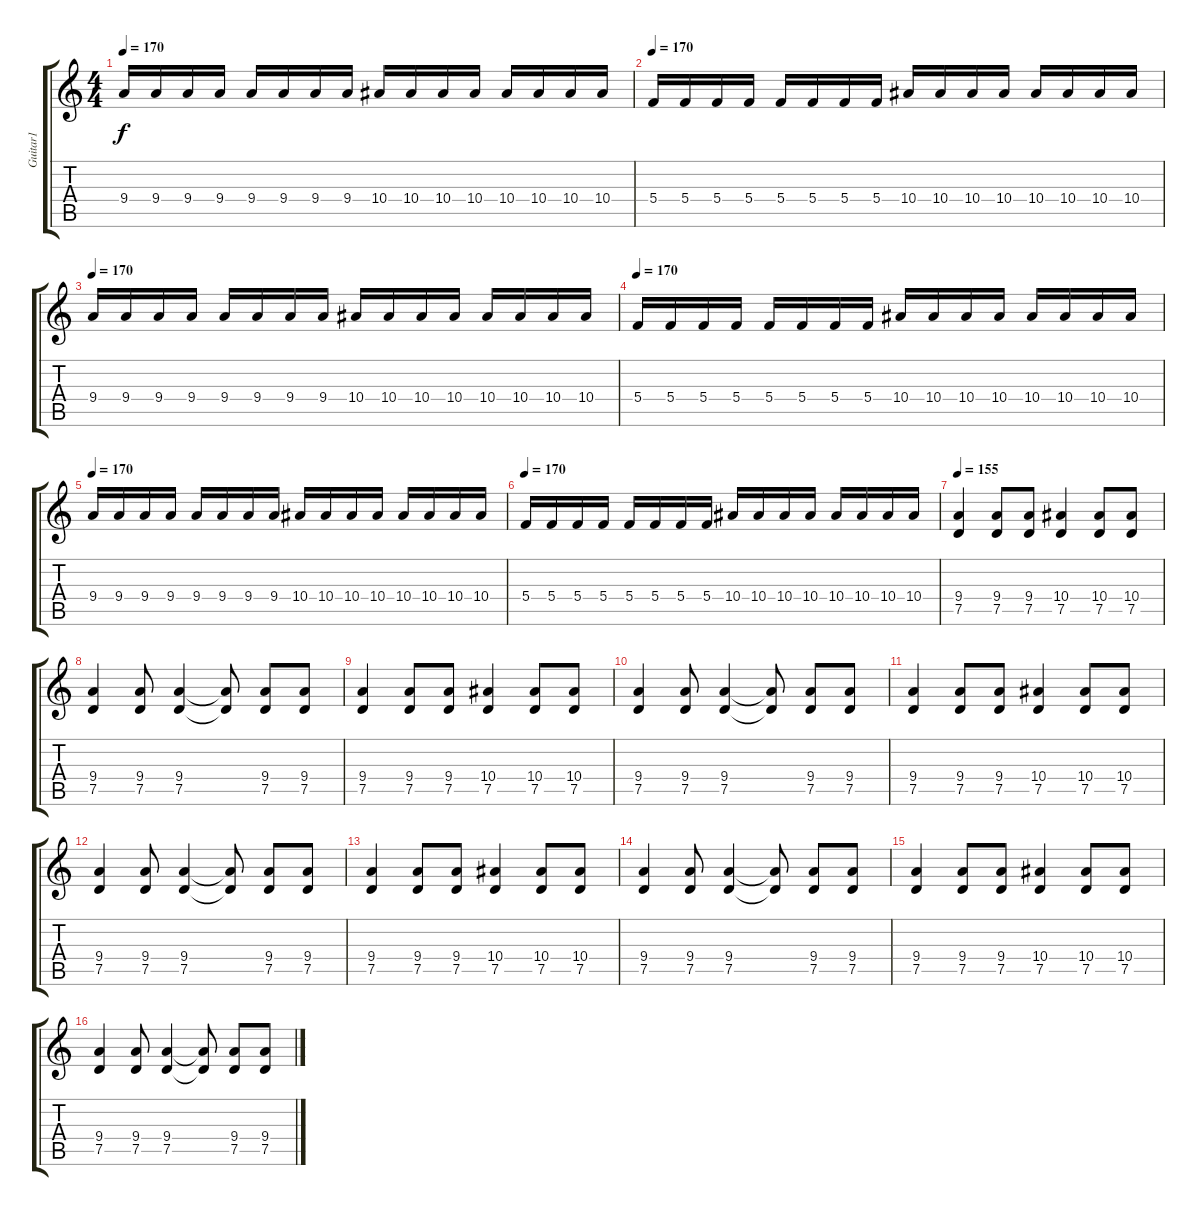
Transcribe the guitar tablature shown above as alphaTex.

\track ("Guitar1" "Guitar1") {instrument distortionguitar}
\staff {score tabs}
\tuning (D4 A3 F3 C3 G2 D2) {hide}
\ts (4 4)
\tempo 170
\clef g2
\ks c
9.4.16{dy f} 9.4.16 9.4.16 9.4.16 9.4.16 9.4.16 9.4.16 9.4.16 10.4.16 10.4.16 10.4.16 10.4.16 10.4.16 10.4.16 10.4.16 10.4.16 |
\tempo 170
5.4.16 5.4.16 5.4.16 5.4.16 5.4.16 5.4.16 5.4.16 5.4.16 10.4.16 10.4.16 10.4.16 10.4.16 10.4.16 10.4.16 10.4.16 10.4.16 |
\tempo 170
9.4.16 9.4.16 9.4.16 9.4.16 9.4.16 9.4.16 9.4.16 9.4.16 10.4.16 10.4.16 10.4.16 10.4.16 10.4.16 10.4.16 10.4.16 10.4.16 |
\tempo 170
5.4.16 5.4.16 5.4.16 5.4.16 5.4.16 5.4.16 5.4.16 5.4.16 10.4.16 10.4.16 10.4.16 10.4.16 10.4.16 10.4.16 10.4.16 10.4.16 |
\tempo 170
9.4.16 9.4.16 9.4.16 9.4.16 9.4.16 9.4.16 9.4.16 9.4.16 10.4.16 10.4.16 10.4.16 10.4.16 10.4.16 10.4.16 10.4.16 10.4.16 |
\tempo 170
5.4.16 5.4.16 5.4.16 5.4.16 5.4.16 5.4.16 5.4.16 5.4.16 10.4.16 10.4.16 10.4.16 10.4.16 10.4.16 10.4.16 10.4.16 10.4.16 |
\tempo 155
(9.4 7.5).4 (9.4 7.5).8 (9.4 7.5).8 (10.4 7.5).4 (10.4 7.5).8 (10.4 7.5).8 |
(9.4 7.5).4 (9.4 7.5).8 (9.4 7.5).4 (9.4{t} 7.5{t}).8 (9.4 7.5).8 (9.4 7.5).8 |
(9.4 7.5).4 (9.4 7.5).8 (9.4 7.5).8 (10.4 7.5).4 (10.4 7.5).8 (10.4 7.5).8 |
(9.4 7.5).4 (9.4 7.5).8 (9.4 7.5).4 (9.4{t} 7.5{t}).8 (9.4 7.5).8 (9.4 7.5).8 |
(9.4 7.5).4 (9.4 7.5).8 (9.4 7.5).8 (10.4 7.5).4 (10.4 7.5).8 (10.4 7.5).8 |
(9.4 7.5).4 (9.4 7.5).8 (9.4 7.5).4 (9.4{t} 7.5{t}).8 (9.4 7.5).8 (9.4 7.5).8 |
(9.4 7.5).4 (9.4 7.5).8 (9.4 7.5).8 (10.4 7.5).4 (10.4 7.5).8 (10.4 7.5).8 |
(9.4 7.5).4 (9.4 7.5).8 (9.4 7.5).4 (9.4{t} 7.5{t}).8 (9.4 7.5).8 (9.4 7.5).8 |
(9.4 7.5).4 (9.4 7.5).8 (9.4 7.5).8 (10.4 7.5).4 (10.4 7.5).8 (10.4 7.5).8 |
(9.4 7.5).4 (9.4 7.5).8 (9.4 7.5).4 (9.4{t} 7.5{t}).8 (9.4 7.5).8 (9.4 7.5).8
